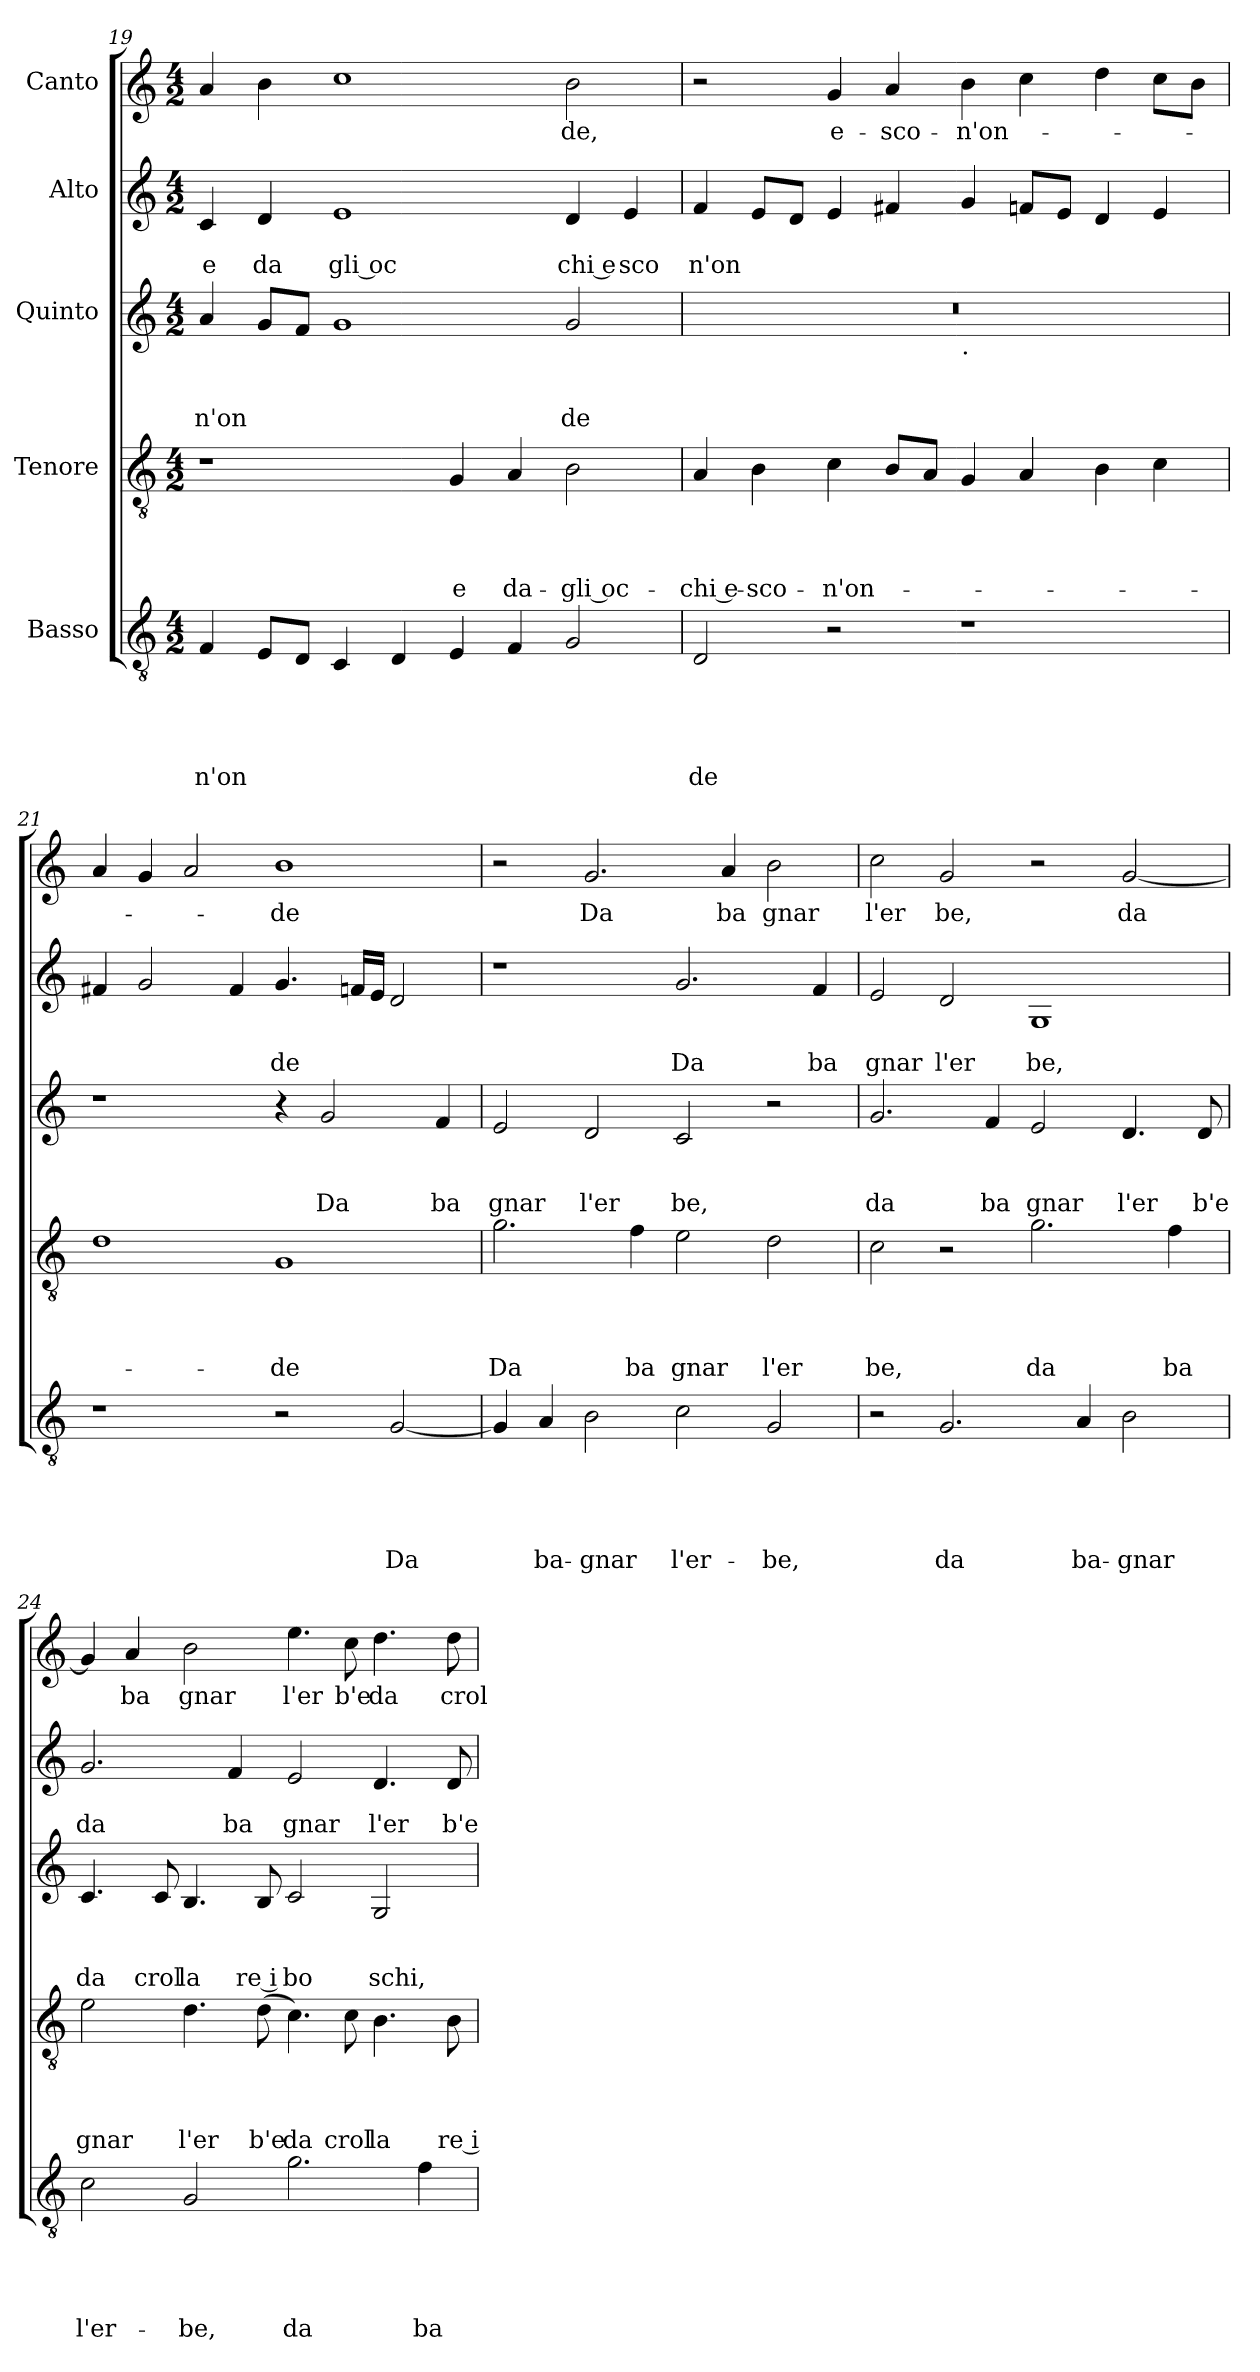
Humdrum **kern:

**kern	**text	**text	**text	**text	**text	**kern	**text	**text	**text	**text	**kern	**text	**text	**text	**kern	**text	**text	**kern	**text
*part5	*part5	*part5	*part5	*part5	*part5	*part4	*part4	*part4	*part4	*part4	*part3	*part3	*part3	*part3	*part2	*part2	*part2	*part1	*part1
*staff5	*staff5	*staff5	*staff5	*staff5	*staff5	*staff4	*staff4	*staff4	*staff4	*staff4	*staff3	*staff3	*staff3	*staff3	*staff2	*staff2	*staff2	*staff1	*staff1
*I"Basso	*	*	*	*	*	*I"Tenore	*	*	*	*	*I"Quinto	*	*	*	*I"Alto	*	*	*I"Canto	*
*clefGv2	*	*	*	*	*	*clefGv2	*	*	*	*	*clefG2	*	*	*	*clefG2	*	*	*clefG2	*
*k[]	*	*	*	*	*	*k[]	*	*	*	*	*k[]	*	*	*	*k[]	*	*	*k[]	*
*C:	*	*	*	*	*	*C:	*	*	*	*	*C:	*	*	*	*C:	*	*	*C:	*
*M4/2	*	*	*	*	*	*M4/2	*	*	*	*	*M4/2	*	*	*	*M4/2	*	*	*M4/2	*
=19	=19	=19	=19	=19	=19	=19	=19	=19	=19	=19	=19	=19	=19	=19	=19	=19	=19	=19	=19
!	!	!	!	!	!LO:LY:b	!	!	!	!	!	!	!	!	!LO:LY:b	!	!	!LO:LY:b	!	!
4F/	.	.	.	.	n'on	1r	.	.	.	.	4a/	.	.	n'on	4c/	.	e	4a/	.
!	!	!	!	!	!	!	!	!	!	!	!	!	!	!	!	!	!LO:LY:b	!	!
8E/L	.	.	.	.	.	.	.	.	.	.	8g/L	.	.	.	4d/	.	da	4b\	.
8D/J	.	.	.	.	.	.	.	.	.	.	8f/J	.	.	.	.	.	.	.	.
!	!	!	!	!	!	!	!	!	!	!	!	!	!	!	!	!	!LO:LY:b:rj	!	!
4C/	.	.	.	.	.	.	.	.	.	.	1g	.	.	.	1e	.	gli oc	1cc	.
4D/	.	.	.	.	.	.	.	.	.	.	.	.	.	.	.	.	.	.	.
!	!	!	!	!	!	!	!	!	!	!LO:LY:b	!	!	!	!	!	!	!	!	!
4E/	.	.	.	.	.	4G/	.	.	.	e	.	.	.	.	.	.	.	.	.
!	!	!	!	!	!	!	!	!	!	!LO:LY:b	!	!	!	!	!	!	!	!	!
4F/	.	.	.	.	.	4A/	.	.	.	da-	.	.	.	.	.	.	.	.	.
!	!	!	!	!	!	!	!	!	!	!LO:LY:b:rj	!	!	!	!LO:LY:b	!	!	!LO:LY:b:rj	!	!LO:LY:b
2G/	.	.	.	.	.	2B\	.	.	.	-gli oc-	2g/	.	.	de	4d/	.	chi e	2b\	-de,
!	!	!	!	!	!	!	!	!	!	!	!	!	!	!	!	!	!LO:LY:b	!	!
.	.	.	.	.	.	.	.	.	.	.	.	.	.	.	4e/	.	sco	.	.
=20	=20	=20	=20	=20	=20	=20	=20	=20	=20	=20	=20	=20	=20	=20	=20	=20	=20	=20	=20
!	!	!	!	!	!LO:LY:b	!	!	!	!	!LO:LY:b:rj	!	!	!	!	!	!	!LO:LY:b	!	!
*	*	*	*	*	*	*	*	*	*	*	*^	*	*	*	*	*	*	*	*
2D/	.	.	.	.	de	4A/	.	.	.	-chi e-	0r	1ryy	.	.	.	4f/	.	n'on	2r	.
!	!	!	!	!	!	!	!	!	!	!LO:LY:b	!	!	!	!	!	!	!	!	!	!
.	.	.	.	.	.	4B\	.	.	.	-sco-	.	.	.	.	.	8e/L	.	.	.	.
.	.	.	.	.	.	.	.	.	.	.	.	.	.	.	.	8d/J	.	.	.	.
!	!	!	!	!	!	!	!	!	!	!LO:LY:b	!	!	!	!	!	!	!	!	!	!LO:LY:b
2r	.	.	.	.	.	4c\	.	.	.	-n'on-	.	.	.	.	.	4e/	.	.	4g/	e-
!	!	!	!	!	!	!	!	!	!	!	!	!	!	!	!	!	!	!	!	!LO:LY:b
.	.	.	.	.	.	8B/L	.	.	.	.	.	.	.	.	.	4f#X/	.	.	4a/	-sco-
.	.	.	.	.	.	8A/J	.	.	.	.	.	.	.	.	.	.	.	.	.	.
!	!	!	!	!	!	!	!	!	!	!	!	!LO:TX:b:t=.	!	!	!	!	!	!	!	!
!	!	!	!	!	!	!	!	!	!	!	!	!	!	!	!	!	!	!	!	!LO:LY:b
1r	.	.	.	.	.	4G/	.	.	.	.	.	1ryy	.	.	.	4g/	.	.	4b\	-n'on-
.	.	.	.	.	.	4A/	.	.	.	.	.	.	.	.	.	8fn/L	.	.	4cc\	.
.	.	.	.	.	.	.	.	.	.	.	.	.	.	.	.	8e/J	.	.	.	.
.	.	.	.	.	.	4B\	.	.	.	.	.	.	.	.	.	4d/	.	.	4dd\	.
.	.	.	.	.	.	4c\	.	.	.	.	.	.	.	.	.	4e/	.	.	8cc\L	.
.	.	.	.	.	.	.	.	.	.	.	.	.	.	.	.	.	.	.	8b\J	.
*	*	*	*	*	*	*	*	*	*	*	*v	*v	*	*	*	*	*	*	*	*
=21	=21	=21	=21	=21	=21	=21	=21	=21	=21	=21	=21	=21	=21	=21	=21	=21	=21	=21	=21
1r	.	.	.	.	.	1d	.	.	.	.	1r	.	.	.	4f#X/	.	.	4a/	.
.	.	.	.	.	.	.	.	.	.	.	.	.	.	.	2g/	.	.	4g/	.
.	.	.	.	.	.	.	.	.	.	.	.	.	.	.	.	.	.	2a/	.
.	.	.	.	.	.	.	.	.	.	.	.	.	.	.	4f#/	.	.	.	.
!	!	!	!	!	!	!	!	!	!	!LO:LY:b	!	!	!	!	!	!	!LO:LY:b	!	!LO:LY:b
2r	.	.	.	.	.	1G	.	.	.	-de	4r	.	.	.	4.g/	.	de	1b	-de
!	!	!	!	!	!	!	!	!	!	!	!	!	!	!LO:LY:b	!	!	!	!	!
.	.	.	.	.	.	.	.	.	.	.	2g/	.	.	Da	.	.	.	.	.
.	.	.	.	.	.	.	.	.	.	.	.	.	.	.	16fn/LL	.	.	.	.
.	.	.	.	.	.	.	.	.	.	.	.	.	.	.	16e/JJ	.	.	.	.
!	!	!	!	!	!LO:LY:b	!	!	!	!	!	!	!	!	!	!	!	!	!	!
[<2G/	.	.	.	.	Da	.	.	.	.	.	.	.	.	.	2d/	.	.	.	.
!	!	!	!	!	!	!	!	!	!	!	!	!	!	!LO:LY:b	!	!	!	!	!
.	.	.	.	.	.	.	.	.	.	.	4f/	.	.	ba	.	.	.	.	.
!!LO:LB:g=z
=22	=22	=22	=22	=22	=22	=22	=22	=22	=22	=22	=22	=22	=22	=22	=22	=22	=22	=22	=22
!	!	!	!	!	!	!	!	!	!	!LO:LY:b	!	!	!	!LO:LY:b	!	!	!	!	!
4G/]	.	.	.	.	.	2.g\	.	.	.	Da	2e/	.	.	gnar	1r	.	.	2r	.
!	!	!	!	!	!LO:LY:b	!	!	!	!	!	!	!	!	!	!	!	!	!	!
4A/	.	.	.	.	ba-	.	.	.	.	.	.	.	.	.	.	.	.	.	.
!	!	!	!	!	!LO:LY:b	!	!	!	!	!	!	!	!	!LO:LY:b	!	!	!	!	!LO:LY:b
2B\	.	.	.	.	-gnar	.	.	.	.	.	2d/	.	.	l'er	.	.	.	2.g/	Da
!	!	!	!	!	!	!	!	!	!	!LO:LY:b	!	!	!	!	!	!	!	!	!
.	.	.	.	.	.	4f\	.	.	.	ba	.	.	.	.	.	.	.	.	.
!	!	!	!	!	!LO:LY:b	!	!	!	!	!LO:LY:b	!	!	!	!LO:LY:b	!	!	!LO:LY:b	!	!
2c\	.	.	.	.	l'er-	2e\	.	.	.	gnar	2c/	.	.	be,	2.g/	.	Da	.	.
!	!	!	!	!	!	!	!	!	!	!	!	!	!	!	!	!	!	!	!LO:LY:b
.	.	.	.	.	.	.	.	.	.	.	.	.	.	.	.	.	.	4a/	ba
!	!	!	!	!	!LO:LY:b	!	!	!	!	!LO:LY:b	!	!	!	!	!	!	!	!	!LO:LY:b
2G/	.	.	.	.	-be,	2d\	.	.	.	l'er	2r	.	.	.	.	.	.	2b\	gnar
!	!	!	!	!	!	!	!	!	!	!	!	!	!	!	!	!	!LO:LY:b	!	!
.	.	.	.	.	.	.	.	.	.	.	.	.	.	.	4f/	.	ba	.	.
=23	=23	=23	=23	=23	=23	=23	=23	=23	=23	=23	=23	=23	=23	=23	=23	=23	=23	=23	=23
!	!	!	!	!	!	!	!	!	!	!LO:LY:b	!	!	!	!LO:LY:b	!	!	!LO:LY:b	!	!LO:LY:b
2r	.	.	.	.	.	2c\	.	.	.	be,	2.g/	.	.	da	2e/	.	gnar	2cc\	l'er
!	!	!	!	!	!LO:LY:b	!	!	!	!	!	!	!	!	!	!	!	!LO:LY:b	!	!LO:LY:b
2.G/	.	.	.	.	da	2r	.	.	.	.	.	.	.	.	2d/	.	l'er	2g/	be,
!	!	!	!	!	!	!	!	!	!	!	!	!	!	!LO:LY:b	!	!	!	!	!
.	.	.	.	.	.	.	.	.	.	.	4f/	.	.	ba	.	.	.	.	.
!	!	!	!	!	!	!	!	!	!	!LO:LY:b	!	!	!	!LO:LY:b	!	!	!LO:LY:b	!	!
.	.	.	.	.	.	2.g\	.	.	.	da	2e/	.	.	gnar	1G	.	be,	2r	.
!	!	!	!	!	!LO:LY:b	!	!	!	!	!	!	!	!	!	!	!	!	!	!
4A/	.	.	.	.	ba-	.	.	.	.	.	.	.	.	.	.	.	.	.	.
!	!	!	!	!	!LO:LY:b	!	!	!	!	!	!	!	!	!LO:LY:b	!	!	!	!	!LO:LY:b
2B\	.	.	.	.	-gnar	.	.	.	.	.	4.d/	.	.	l'er	.	.	.	[<2g/	da
!	!	!	!	!	!	!	!	!	!	!LO:LY:b	!	!	!	!	!	!	!	!	!
.	.	.	.	.	.	4f\	.	.	.	ba	.	.	.	.	.	.	.	.	.
!	!	!	!	!	!	!	!	!	!	!	!	!	!	!LO:LY:b	!	!	!	!	!
.	.	.	.	.	.	.	.	.	.	.	8d/	.	.	b'e	.	.	.	.	.
=24	=24	=24	=24	=24	=24	=24	=24	=24	=24	=24	=24	=24	=24	=24	=24	=24	=24	=24	=24
!	!	!	!	!	!LO:LY:b	!	!	!	!	!LO:LY:b	!	!	!	!LO:LY:b	!	!	!LO:LY:b	!	!
2c\	.	.	.	.	l'er-	2e\	.	.	.	gnar	4.c/	.	.	da	2.g/	.	da	4g/]	.
!	!	!	!	!	!	!	!	!	!	!	!	!	!	!	!	!	!	!	!LO:LY:b
.	.	.	.	.	.	.	.	.	.	.	.	.	.	.	.	.	.	4a/	ba
!	!	!	!	!	!	!	!	!	!	!	!	!	!	!LO:LY:b	!	!	!	!	!
.	.	.	.	.	.	.	.	.	.	.	8c/	.	.	crol	.	.	.	.	.
!	!	!	!	!	!LO:LY:b	!	!	!	!	!LO:LY:b	!	!	!	!LO:LY:b	!	!	!	!	!LO:LY:b
2G/	.	.	.	.	-be,	4.d\	.	.	.	l'er	4.B/	.	.	la	.	.	.	2b\	gnar
!	!	!	!	!	!	!	!	!	!	!	!	!	!	!	!	!	!LO:LY:b	!	!
.	.	.	.	.	.	.	.	.	.	.	.	.	.	.	4f/	.	ba	.	.
!	!	!	!	!	!	!	!	!	!	!LO:LY:b	!	!	!	!LO:LY:b:rj	!	!	!	!	!
.	.	.	.	.	.	(>8d\	.	.	.	b'e	8B/	.	.	re i	.	.	.	.	.
!	!	!	!	!	!LO:LY:b	!	!	!	!	!LO:LY:b	!	!	!	!LO:LY:b	!	!	!LO:LY:b	!	!LO:LY:b
2.g\	.	.	.	.	da	4.c\)	.	.	.	da	2c/	.	.	bo	2e/	.	gnar	4.ee\	l'er
!	!	!	!	!	!	!	!	!	!	!LO:LY:b	!	!	!	!	!	!	!	!	!LO:LY:b
.	.	.	.	.	.	8c\	.	.	.	crol	.	.	.	.	.	.	.	8cc\	b'e
!	!	!	!	!	!	!	!	!	!	!LO:LY:b	!	!	!	!LO:LY:b	!	!	!LO:LY:b	!	!LO:LY:b
.	.	.	.	.	.	4.B\	.	.	.	la	2G/	.	.	schi,	4.d/	.	l'er	4.dd\	da
!	!	!	!	!	!LO:LY:b	!	!	!	!	!	!	!	!	!	!	!	!	!	!
4f\	.	.	.	.	ba-	.	.	.	.	.	.	.	.	.	.	.	.	.	.
!	!	!	!	!	!	!	!	!	!	!LO:LY:b:rj	!	!	!	!	!	!	!LO:LY:b	!	!LO:LY:b
.	.	.	.	.	.	8B\	.	.	.	re i	.	.	.	.	8d/	.	b'e	8dd\	crol
=	=	=	=	=	=	=	=	=	=	=	=	=	=	=	=	=	=	=	=
*-	*-	*-	*-	*-	*-	*-	*-	*-	*-	*-	*-	*-	*-	*-	*-	*-	*-	*-	*-
